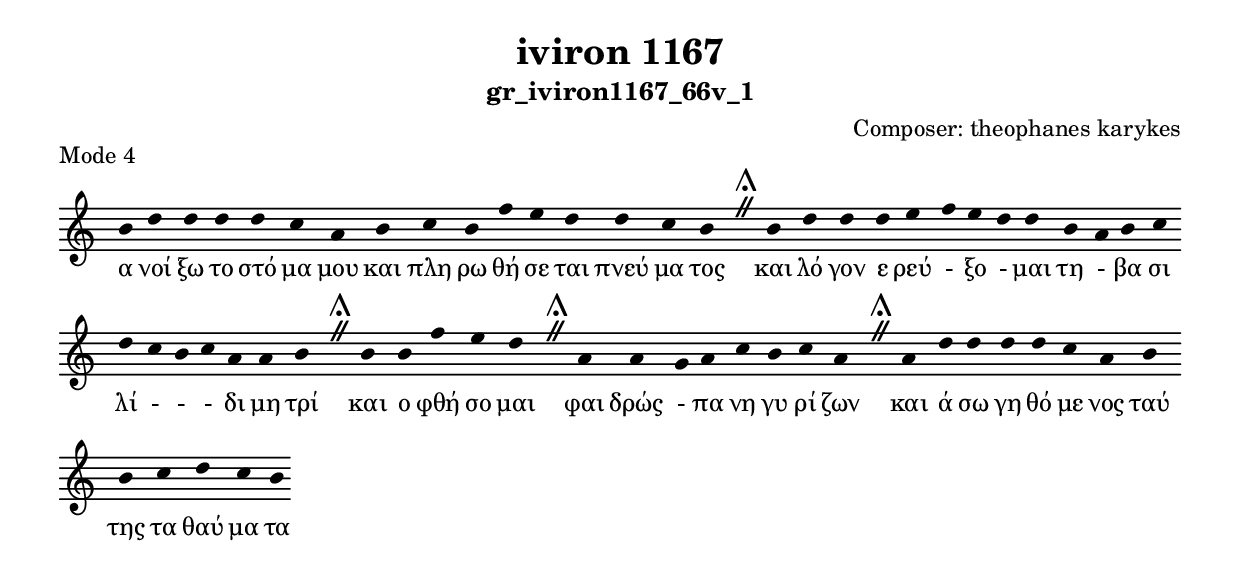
\include "gregorian.ly"

	\header {
 	  title = "iviron 1167"
	  subtitle = "gr_iviron1167_66v_1"
	  composer = "Composer: theophanes karykes"
	  piece = "Mode 4"
	}

	chant = {
	  b'4 d''4 d''4 d''4 d''4 c''4 a'4 b'4 c''4 b'4 f''4 e''4 d''4 d''4 c''4 b'4 \divisioMaior
 b'4 d''4 d''4 d''4 e''4 f''4 e''4 d''4 d''4 b'4 a'4 b'4 c''4 d''4 c''4 b'4 c''4 a'4 a'4 b'4 \divisioMaior
 b'4 b'4 f''4 e''4 d''4 \divisioMaior
 a'4 a'4 g'4 a'4 c''4 b'4 c''4 a'4 \divisioMaior
 a'4 d''4 d''4 d''4 d''4 c''4 a'4 b'4 b'4 c''4 d''4 c''4 b'4\finalis
	}

	verba = \lyricmode {α νοί ξω το στό μα μου και πλη ρω θή σε ται πνεύ μα τος 
και λό γον ε ρεύ - ξο - μαι τη - βα σι λί -  -  - δι μη τρί 
και ο φθή σο μαι 
φαι δρώς - πα νη γυ ρί ζων 
και ά σω γη θό με νος ταύ της τα θαύ μα τα 
	}


	\score {
	  \new Staff <<
	  \new Voice = "melody" \chant
	  \new Lyrics = "one" \lyricsto melody \verba
	  >>
	  \layout {
	    \context {
	      \Staff
	      \remove "Time_signature_engraver"
	      \remove "Bar_engraver"
	    }
	    \context {
	      \Voice
	      \remove "Stem_engraver"
	    }
	  }
	}